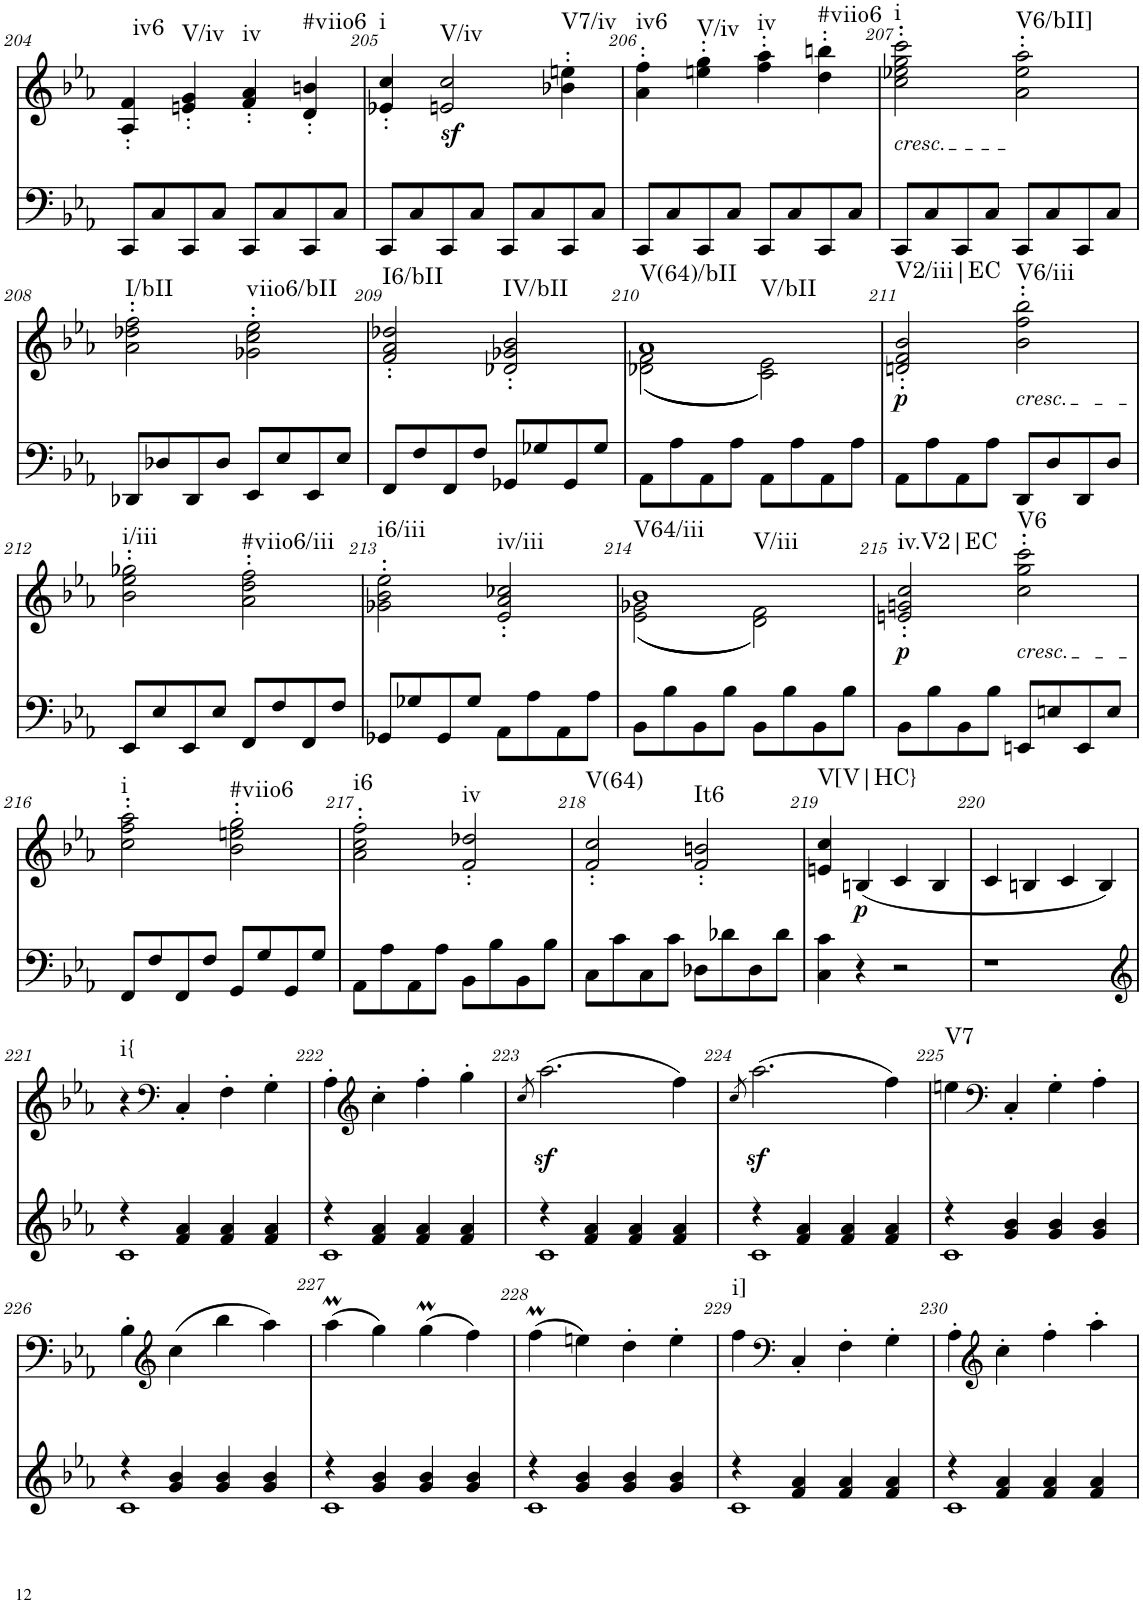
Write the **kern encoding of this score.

**kern	**kern	**text	**dynam	**harte
*part2	*part1	*part1	*part1	*part1
*staff2	*staff1	*staff1	*staff1	*
*I"piano	*I"piano	*	*	*
*I'Pno	*I'Pno	*	*	*
!!LO:PB:g=z
*clefF4	*clefG2	*	*	*
*k[b-e-a-]	*k[b-e-a-]	*	*	*
*M2/2	*M2/2	*	*	*
*met(c|)	*met(c|)	*	*	*
=204	=204	=204	=204	=204
!	!	!	!	!LO:H:kt=iv6
8CC/L	4A-/' 4f/'	.	.	N
8C/	.	.	.	.
!	!	!	!	!LO:H:kt=V/iv
8CC/	4en/' 4g/'	.	.	N
8C/J	.	.	.	.
!	!	!	!	!LO:H:kt=iv
8CC/L	4f/' 4a-/'	.	.	N
8C/	.	.	.	.
!	!	!	!	!LO:H:kt=#viio6
8CC/	4d/' 4bn/'	.	.	N
8C/J	.	.	.	.
=205	=205	=205	=205	=205
!	!	!	!	!LO:H:kt=i
8CC/L	4e-X/' 4cc/'	.	.	N
8C/	.	.	.	.
!	!	!	!LO:DY:b	!LO:H:kt=V/iv
8CC/	2en/ 2cc/	.	sf	N
8C/J	.	.	.	.
8CC/L	.	.	.	.
8C/	.	.	.	.
!	!	!	!	!LO:H:kt=V7/iv
8CC/	4b-X\' 4een\'	.	.	N
8C/J	.	.	.	.
=206	=206	=206	=206	=206
!	!	!	!	!LO:H:kt=iv6
8CC/L	4a-\' 4ff\'	.	.	N
8C/	.	.	.	.
!	!	!	!	!LO:H:kt=V/iv
8CC/	4een\' 4gg\'	.	.	N
8C/J	.	.	.	.
!	!	!	!	!LO:H:kt=iv
8CC/L	4ff\' 4aa-\'	.	.	N
8C/	.	.	.	.
!	!	!	!	!LO:H:kt=#viio6
8CC/	4dd\' 4bbn\'	.	.	N
8C/J	.	.	.	.
=207	=207	=207	=207	=207
!	!LO:TX:b:i:t=cresc.	!	!	!LO:H:kt=i
8CC/L	2cc\' 2ee-X\' 2gg\' 2ccc\'	.	.	N
8C/	.	.	.	.
8CC/	.	.	.	.
8C/J	.	.	.	.
!	!	!	!	!LO:H:kt=V6/bII]
8CC/L	2a-\' 2ee-\' 2aa-\'	.	.	N
8C/	.	.	.	.
8CC/	.	.	.	.
8C/J	.	.	.	.
!!LO:LB:g=z
=208	=208	=208	=208	=208
!	!	!	!	!LO:H:kt=I/bII
8DD-X/L	2a-\' 2dd-X\' 2ff\'	.	.	N
8D-X/	.	.	.	.
8DD-/	.	.	.	.
8D-/J	.	.	.	.
!	!	!	!	!LO:H:kt=viio6/bII
8EE-/L	2g-X\' 2cc\' 2ee-\'	.	.	N
8E-/	.	.	.	.
8EE-/	.	.	.	.
8E-/J	.	.	.	.
=209	=209	=209	=209	=209
!	!	!	!	!LO:H:kt=I6/bII
8FF/L	2f/' 2a-/' 2dd-X/'	.	.	N
8F/	.	.	.	.
8FF/	.	.	.	.
8F/J	.	.	.	.
!	!	!	!	!LO:H:kt=IV/bII
8GG-X/L	2d-X/' 2g-X/' 2b-/'	.	.	N
8G-X/	.	.	.	.
8GG-/	.	.	.	.
8G-/J	.	.	.	.
=210	=210	=210	=210	=210
*	*^	*	*	*
!	!	!	!	!	!LO:H:n=1:kt=V(64)/bII
!	!	!	!	!	!LO:H:n=2:kt=V/bII
8AA-\L	1a-	(<(2d-X\ 2f\	.	.	N N
8A-\	.	.	.	.	.
8AA-\	.	.	.	.	.
8A-\J	.	.	.	.	.
8AA-\L	.	2c\ 2e-\))	.	.	.
8A-\	.	.	.	.	.
8AA-\	.	.	.	.	.
8A-\J	.	.	.	.	.
*	*v	*v	*	*	*
=211	=211	=211	=211	=211
!	!	!LO:LY:b	!LO:DY:b	!LO:H:kt=V2/iii|EC
8AA-\L	2dn/' 2f/' 2b-/'	p	p	N
8A-\	.	.	.	.
8AA-\	.	.	.	.
8A-\J	.	.	.	.
!	!LO:TX:b:i:t=cresc.	!	!	!
!	!	!LO:LY:b	!	!LO:H:kt=V6/iii
8DD/L	2b-\' 2ff\' 2bb-\'	<	.	N
8D/	.	.	.	.
8DD/	.	.	.	.
8D/J	.	.	.	.
!!LO:LB:g=z
=212	=212	=212	=212	=212
!	!	!	!	!LO:H:kt=i/iii
8EE-/L	2b-\' 2ee-\' 2gg-X\'	.	.	N
8E-/	.	.	.	.
8EE-/	.	.	.	.
8E-/J	.	.	.	.
!	!	!	!	!LO:H:kt=#viio6/iii
8FF/L	2a-\' 2dd\' 2ff\'	.	.	N
8F/	.	.	.	.
8FF/	.	.	.	.
8F/J	.	.	.	.
=213	=213	=213	=213	=213
!	!	!	!	!LO:H:kt=i6/iii
8GG-X/L	2g-X\' 2b-\' 2ee-\'	.	.	N
8G-X/	.	.	.	.
8GG-/	.	.	.	.
8G-/J	.	.	.	.
!	!	!	!	!LO:H:kt=iv/iii
8AA-\L	2e-/' 2a-/' 2cc-X/'	.	.	N
8A-\	.	.	.	.
8AA-\	.	.	.	.
8A-\J	.	.	.	.
=214	=214	=214	=214	=214
*	*^	*	*	*
!	!	!	!	!	!LO:H:n=1:kt=V64/iii
!	!	!	!	!	!LO:H:n=2:kt=V/iii
8BB-\L	1b-	((2e-\ 2g-X\	.	.	N N
8B-\	.	.	.	.	.
8BB-\	.	.	.	.	.
8B-\J	.	.	.	.	.
8BB-\L	.	2d\ 2f\))	.	.	.
8B-\	.	.	.	.	.
8BB-\	.	.	.	.	.
8B-\J	.	.	.	.	.
*	*v	*v	*	*	*
=215	=215	=215	=215	=215
!	!	!LO:LY:b	!LO:DY:b	!LO:H:kt=iv.V2|EC
8BB-\L	2en/' 2gn/' 2cc/'	p	p	N
8B-\	.	.	.	.
8BB-\	.	.	.	.
8B-\J	.	.	.	.
!	!LO:TX:b:i:t=cresc.	!	!	!LO:H:kt=V6
8EEn/L	2cc\' 2gg\' 2ccc\'	.	.	N
8En/	.	.	.	.
8EE/	.	.	.	.
8E/J	.	.	.	.
!!LO:LB:g=z
=216	=216	=216	=216	=216
!	!	!	!	!LO:H:kt=i
8FF/L	2cc\' 2ff\' 2aa-\'	.	.	N
8F/	.	.	.	.
8FF/	.	.	.	.
8F/J	.	.	.	.
!	!	!	!	!LO:H:kt=#viio6
8GG/L	2b-\' 2een\' 2gg\'	.	.	N
8G/	.	.	.	.
8GG/	.	.	.	.
8G/J	.	.	.	.
=217	=217	=217	=217	=217
!	!	!	!	!LO:H:kt=i6
8AA-\L	2a-\' 2cc\' 2ff\'	.	.	N
8A-\	.	.	.	.
8AA-\	.	.	.	.
8A-\J	.	.	.	.
!	!	!	!	!LO:H:kt=iv
8BB-\L	2f/' 2dd-X/'	.	.	N
8B-\	.	.	.	.
8BB-\	.	.	.	.
8B-\J	.	.	.	.
=218	=218	=218	=218	=218
!	!	!	!	!LO:H:kt=V(64)
8C\L	2f/' 2cc/'	.	.	N
8c\	.	.	.	.
8C\	.	.	.	.
8c\J	.	.	.	.
!	!	!	!	!LO:H:kt=It6
8D-X\L	2f/' 2bn/'	.	.	N
8d-X\	.	.	.	.
8D-\	.	.	.	.
8d-\J	.	.	.	.
=219	=219	=219	=219	=219
!	!	!	!	!LO:H:kt=V[V|HC}
4C\ 4c\	4en/ 4cc/	.	.	N
!	!	!LO:LY:b	!LO:DY:b	!
4r	(4Bn/	p	p	.
2r	4c/	.	.	.
.	4B/	.	.	.
=220	=220	=220	=220	=220
1r	4c/	.	.	.
.	4Bn/	.	.	.
.	4c/	.	.	.
.	4B/)	.	.	.
!!LO:LB:g=z
=221	=221	=221	=221	=221
*clefG2	*	*	*	*
*^	*	*	*	*
!	!	!	!	!	!LO:H:kt=i{
4r	1c	4r	.	.	N
*	*	*clefF4	*	*	*
4f/ 4a-/	.	4C'/	.	.	.
4f/ 4a-/	.	4F'\	.	.	.
4f/ 4a-/	.	4G'\	.	.	.
=222	=222	=222	=222	=222	=222
4r	1c	4A-'\	.	.	.
*	*	*clefG2	*	*	*
4f/ 4a-/	.	4cc'\	.	.	.
4f/ 4a-/	.	4ff'\	.	.	.
4f/ 4a-/	.	4gg'\	.	.	.
=223	=223	=223	=223	=223	=223
.	.	8qcc/	.	.	.
4r	1c	(2.aa-z<\	.	.	.
4f/ 4a-/	.	.	.	.	.
4f/ 4a-/	.	.	.	.	.
4f/ 4a-/	.	4ff\)	.	.	.
=224	=224	=224	=224	=224	=224
.	.	8qcc/	.	.	.
4r	1c	(2.aa-z<\	.	.	.
4f/ 4a-/	.	.	.	.	.
4f/ 4a-/	.	.	.	.	.
4f/ 4a-/	.	4ff\)	.	.	.
=225	=225	=225	=225	=225	=225
!	!	!	!	!	!LO:H:kt=V7
4r	1c	4een\	.	.	N
*	*	*clefF4	*	*	*
4g/ 4b-/	.	4C'/	.	.	.
4g/ 4b-/	.	4G'\	.	.	.
4g/ 4b-/	.	4A-'\	.	.	.
!!LO:LB:g=z
=226	=226	=226	=226	=226	=226
4r	1c	4B-'\	.	.	.
*	*	*clefG2	*	*	*
4g/ 4b-/	.	(4cc\	.	.	.
4g/ 4b-/	.	4bb-\	.	.	.
4g/ 4b-/	.	4aa-\)	.	.	.
=227	=227	=227	=227	=227	=227
4r	1c	(4aa-M\	.	.	.
4g/ 4b-/	.	4gg\)	.	.	.
4g/ 4b-/	.	(4ggm\	.	.	.
4g/ 4b-/	.	4ff\)	.	.	.
=228	=228	=228	=228	=228	=228
4r	1c	(4ffM\	.	.	.
4g/ 4b-/	.	4een\)	.	.	.
4g/ 4b-/	.	4dd'\	.	.	.
4g/ 4b-/	.	4ee'\	.	.	.
=229	=229	=229	=229	=229	=229
!	!	!	!	!	!LO:H:kt=i]
4r	1c	4ff\	.	.	N
*	*	*clefF4	*	*	*
4f/ 4a-/	.	4C'/	.	.	.
4f/ 4a-/	.	4F'\	.	.	.
4f/ 4a-/	.	4G'\	.	.	.
=230	=230	=230	=230	=230	=230
4r	1c	4A-'\	.	.	.
*	*	*clefG2	*	*	*
4f/ 4a-/	.	4cc'\	.	.	.
4f/ 4a-/	.	4ff'\	.	.	.
4f/ 4a-/	.	4aa-'\	.	.	.
*v	*v	*	*	*	*
=	=	=	=	=
*-	*-	*-	*-	*-
